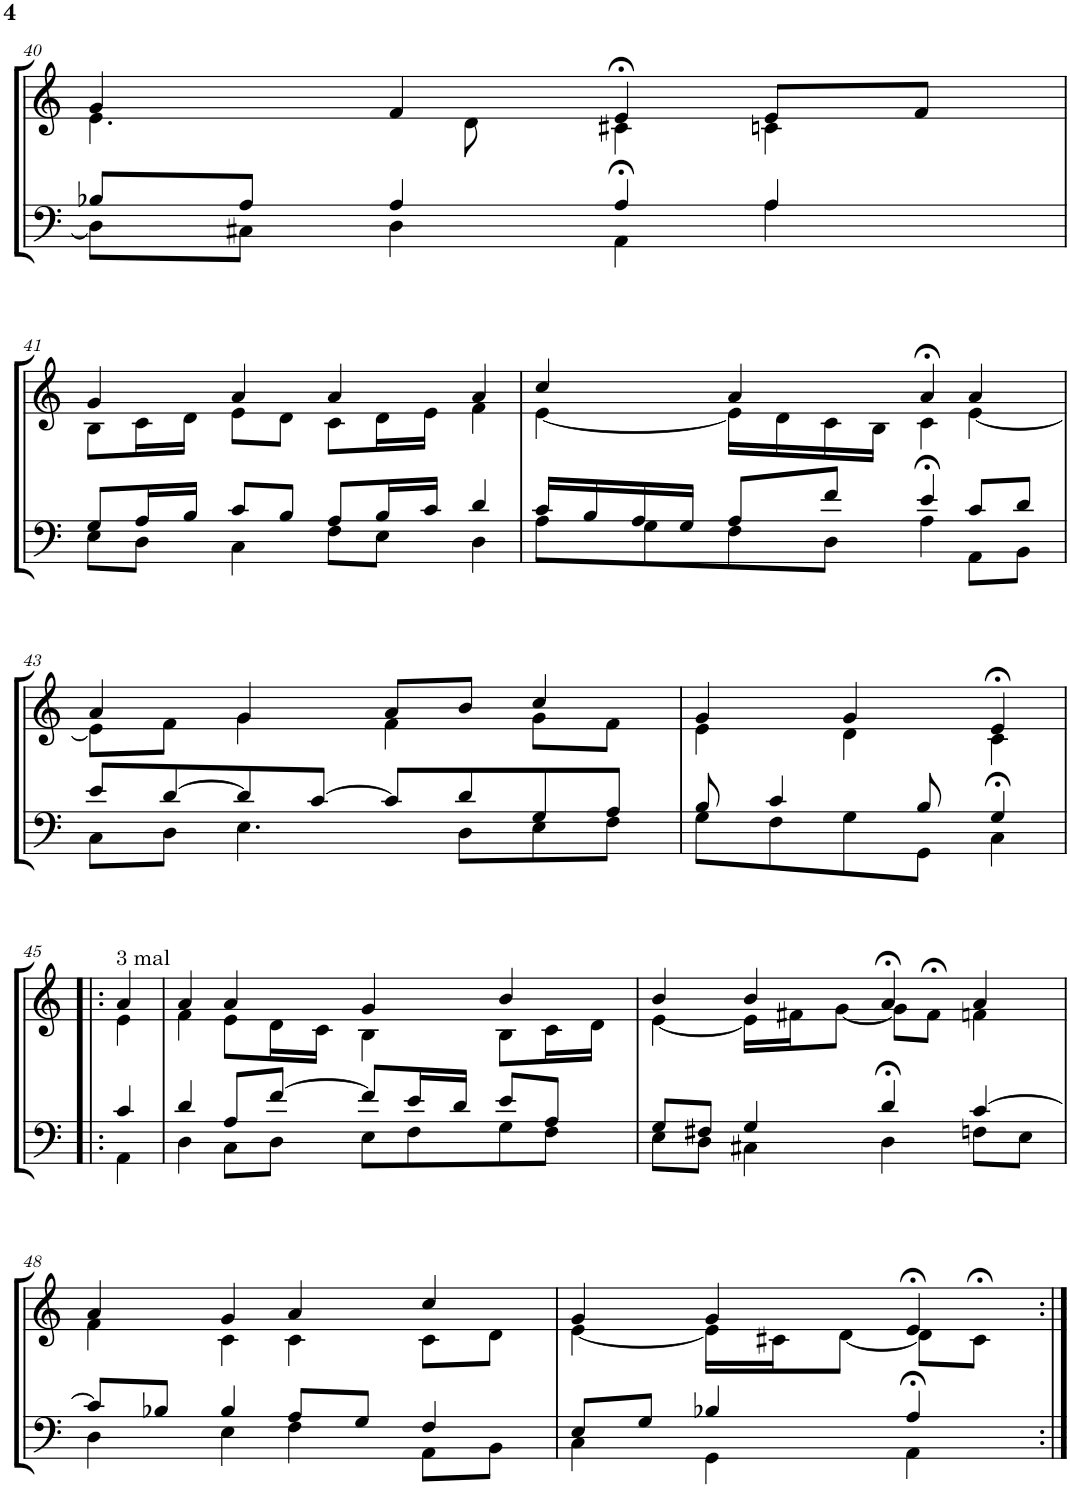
**kern	**kern
*part2	*part1
*staff2	*staff1
*I"Tenor/Baß	*I"Sopran/Alt
!!LO:PB:g=z
*clefF4	*clefG2
*k[]	*k[]
*M4/4	*M4/4
=40	=40
*^	*^
8B-X/L	8D\L]	4g/	4.e\
8A/J	8C#X\J	.	.
4A/	4D\	4f/	.
.	.	.	8d\
4A/	4AA>\	4e>/	4c#X\
4A/	4A\	8e/L	4cn\
.	.	8f/J	.
!!LO:LB:g=z	!!
=41	=41	=41	=41
8G/L	8E\L	4g/	8B\L
16A/L	8D\J	.	16c\L
16B/JJ	.	.	16d\JJ
8c/L	4C\	4a/	8e\L
8B/J	.	.	8d\J
8A/L	8F\L	4a/	8c\L
16B/L	8E\J	.	16d\L
16c/JJ	.	.	16e\JJ
4d/	4D\	4a/	4f\
=42	=42	=42	=42
16c/LL	8A\L	4cc/	[4e\
16B/	.	.	.
16A/	8G\	.	.
16G/JJ	.	.	.
8A/L	8F\	4a/	16e\LL]
.	.	.	16d\
8f/J	8D\J	.	16c\
.	.	.	16B\JJ
4e/	4A>\	4a>/	4c\
8c/L	8AA\L	4a/	[4e\
8d/J	8BB\J	.	.
!!LO:LB:g=z	!!
=43	=43	=43	=43
8e/L	8C\L	4a/	8e\L]
[8d/	8D\J	.	8f\J
8d/]	4.E\	4g/	4g\
[8c/J	.	.	.
8c/L]	.	8a/L	4f\
8d/	8D\L	8b/J	.
8G/	8E\	4cc/	8g\L
8A/J	8F\J	.	8f\J
=44	=44	=44	=44
8B/	8G\L	4g/	4e\
4c/	8F\	.	.
.	8G\	4g/	4d\
8B/	8GG\J	.	.
4G/	4C>\	4e>/	4c\
!!LO:LB:g=z	!!
=45!|:	=45!|:	=45!|:	=45!|:
!	!	!LO:TX:a:t=3 mal	!
4c/	4AA\	4a/	4e\
=46	=46	=46	=46
4d/	4D\	4a/	4f\
8A/L	8C\L	4a/	8e\L
[8f/J	8D\J	.	16d\L
.	.	.	16c\JJ
8f/L]	8E\L	4g/	4B\
16e/L	8F\	.	.
16d/JJ	.	.	.
8e/L	8G\	4b/	8B\L
8A/J	8F\J	.	16c\L
.	.	.	16d\JJ
=47	=47	=47	=47
8G/L	8E\L	4b/	[4e\
8F#X/J	8D\J	.	.
4G/	4C#X\	4b/	16e\LL]
.	.	.	16f#X\J
.	.	.	[8g\J
4d/	4D>\	4a>/	8g\L]
.	.	.	8f#>\J
[4c/	8Fn\L	4a/	4fn\
.	8E\J	.	.
!!LO:LB:g=z	!!
=48	=48	=48	=48
8c/L]	4D\	4a/	4f\
8B-X/J	.	.	.
4B-/	4E\	4g/	4c\
8A/L	4F\	4a/	4c\
8G/J	.	.	.
4F/	8AA\L	4cc/	8c\L
.	8BB\J	.	8d\J
=49	=49	=49	=49
8E/L	4C\	4g/	[4e\
8G/J	.	.	.
4B-X/	4GG\	4g/	16e\LL]
.	.	.	16c#X\J
.	.	.	[8d\J
4A/	4AA>\	4e>/	8d\L]
.	.	.	8c#>\J
*v	*v	*	*
*	*v	*v
=:|!	=:|!
*-	*-
